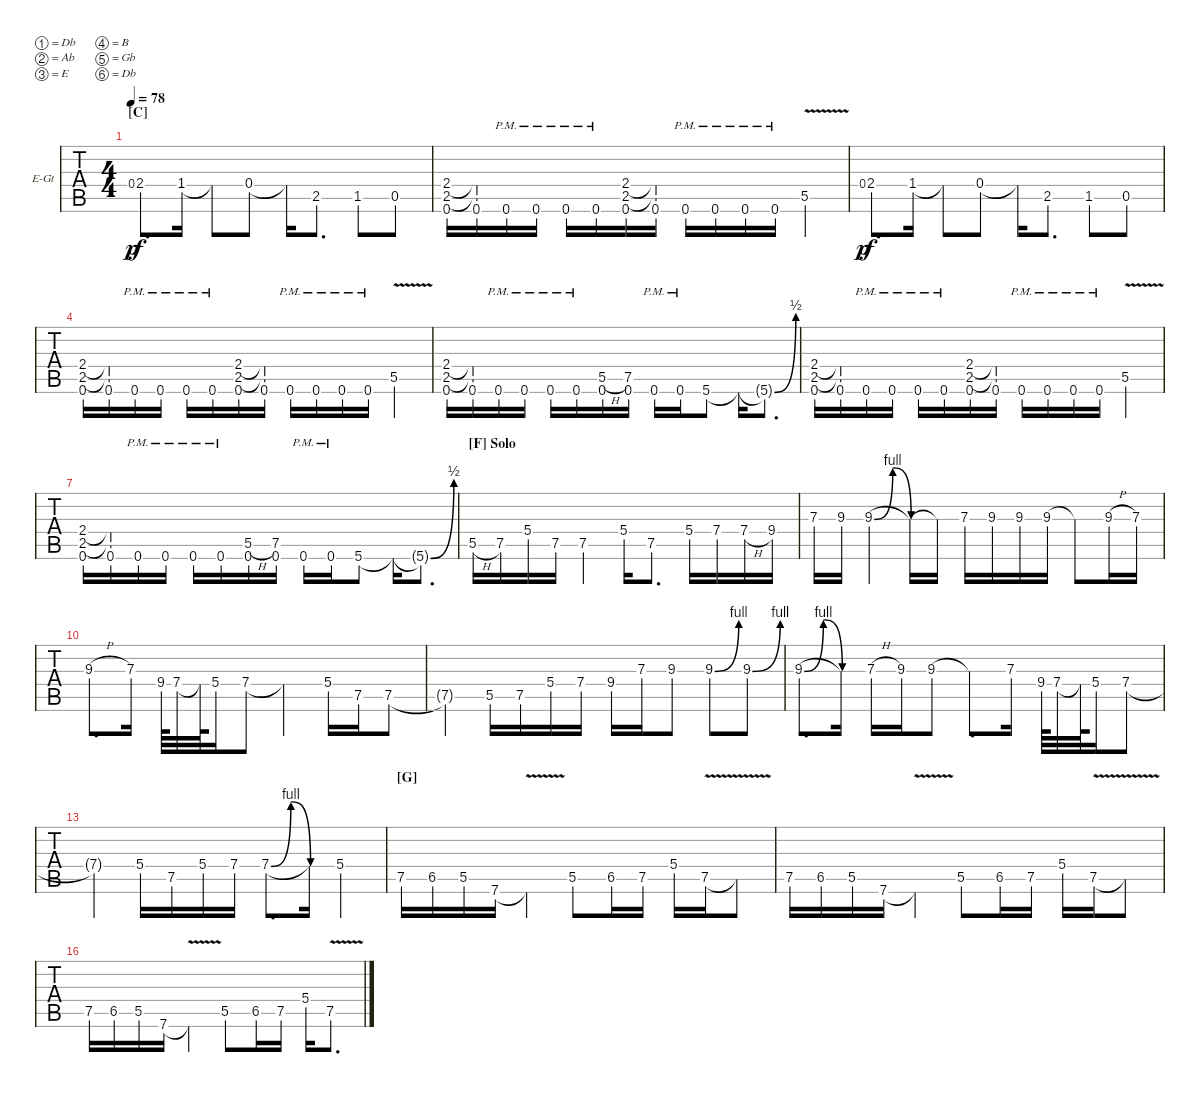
\bracketExtendMode nobrackets
\firstSystemTrackNameOrientation horizontal
\otherSystemsTrackNameOrientation horizontal
\defaultBarNumberDisplay FirstOfSystem
\track (" Guitar Down 1.5" "E-Gt") {instrument electricguitarclean}
\staff {tabs}
\tuning (Db4 Ab3 E3 B2 Gb2 Db2)
\ts (4 4)
\section ("C" "")
\tempo 78
\clef g2
\ks c#minor
0.4.8{gr dy p} 2.4.8{d dy f} 1.4.16 1.4{t}.8 0.4.8 0.4{t}.16 2.5.8{d} 1.5.8 0.5.8 |
(2.5 0.6 2.4).16 (2.5{t} 0.6 2.4{t}).16 0.6{pm}.16 0.6{pm}.16 0.6{pm}.16 0.6{pm}.16 (2.5 0.6 2.4).16 (2.5{t} 0.6 2.4{t}).16 0.6{pm}.16 0.6{pm}.16 0.6{pm}.16 0.6{pm}.16 5.5{v}.4 |
0.4.8{gr dy p} 2.4.8{d dy f} 1.4.16 1.4{t}.8 0.4.8 0.4{t}.16 2.5.8{d} 1.5.8 0.5.8 |
(2.5 0.6 2.4).16 (2.5{t} 0.6 2.4{t}).16 0.6{pm}.16 0.6{pm}.16 0.6{pm}.16 0.6{pm}.16 (2.5 0.6 2.4).16 (2.5{t} 0.6 2.4{t}).16 0.6{pm}.16 0.6{pm}.16 0.6{pm}.16 0.6{pm}.16 5.5{v}.4 |
(2.5 0.6 2.4).16 (2.5{t} 0.6 2.4{t}).16 0.6{pm}.16 0.6{pm}.16 0.6{pm}.16 0.6{pm}.16 (5.5{h} 0.6).16 (7.5 0.6).16 0.6{pm}.16 0.6{pm}.16 5.6.8 5.6{t}.16 5.6{be (bend 0 0 60 2) t}.8{d} |
(2.5 0.6 2.4).16 (2.5{t} 0.6 2.4{t}).16 0.6{pm}.16 0.6{pm}.16 0.6{pm}.16 0.6{pm}.16 (2.5 0.6 2.4).16 (2.5{t} 0.6 2.4{t}).16 0.6{pm}.16 0.6{pm}.16 0.6{pm}.16 0.6{pm}.16 5.5{v}.4 |
(2.5 0.6 2.4).16 (2.5{t} 0.6 2.4{t}).16 0.6{pm}.16 0.6{pm}.16 0.6{pm}.16 0.6{pm}.16 (5.5{h} 0.6).16 (7.5 0.6).16 0.6{pm}.16 0.6{pm}.16 5.6.8 5.6{t}.16 5.6{be (bend 0 0 60 2) t}.8{d} |
\section ("F" "Solo")
5.5{h}.16 7.5.16 5.4.16 7.5.16 7.5.4 5.4.16 7.5.8{d} 5.4.16 7.4.16 7.4{h}.16 9.4.16 |
7.3.16 9.3.16 9.3{be (bendrelease 0 0 30 4 30 4 60 0)}.4 9.3{be (hold 0 0 60 0) t}.16 9.3{be (hold 0 0 60 0) t}.16 7.3.16 9.3.16 9.3.16 9.3.16 9.3{t}.8 9.3{h}.16 7.3.16 |
9.3{h}.8{d} 7.3.16 9.4.64 7.4.32 7.4{t}.64 5.4.16 7.4.8 7.4{t}.4 5.4.16 7.5.16 7.5.8 |
7.5{t}.4 5.5.16 7.5.16 5.4.16 7.4.16 9.4.16 7.3.16 9.3.8 9.3{be (bend 0 0 60 4)}.8 9.3{be (bend 0 0 60 4)}.8 |
9.3{be (bendrelease 0 0 30 4 30 4 60 0)}.8{d} 9.3{be (hold 0 0 60 0) t}.16 7.3{h}.16 9.3.16 9.3.8 9.3{t}.8{d} 7.3.16 9.4.64 7.4.32 7.4{t}.64 5.4.16 7.4.8 |
7.4{t}.4 5.4.16 7.5.16 5.4.16 7.4.16 7.4{be (bendrelease 0 0 30 4 30 4 60 0)}.8{d} 7.4{be (hold 0 0 60 0) t}.16 5.4.4 |
\section ("G" "")
7.5.16 6.5.16 5.5.16 7.6.16 7.6{v t}.4 5.5.8 6.5.16 7.5.16 5.4.16 7.5{v}.16 7.5{v t}.8 |
7.5.16 6.5.16 5.5.16 7.6.16 7.6{v t}.4 5.5.8 6.5.16 7.5.16 5.4.16 7.5{v}.16 7.5{v t}.8 |
7.5.16 6.5.16 5.5.16 7.6.16 7.6{v t}.4 5.5.8 6.5.16 7.5.16 5.4.16 7.5{v}.8{d}
